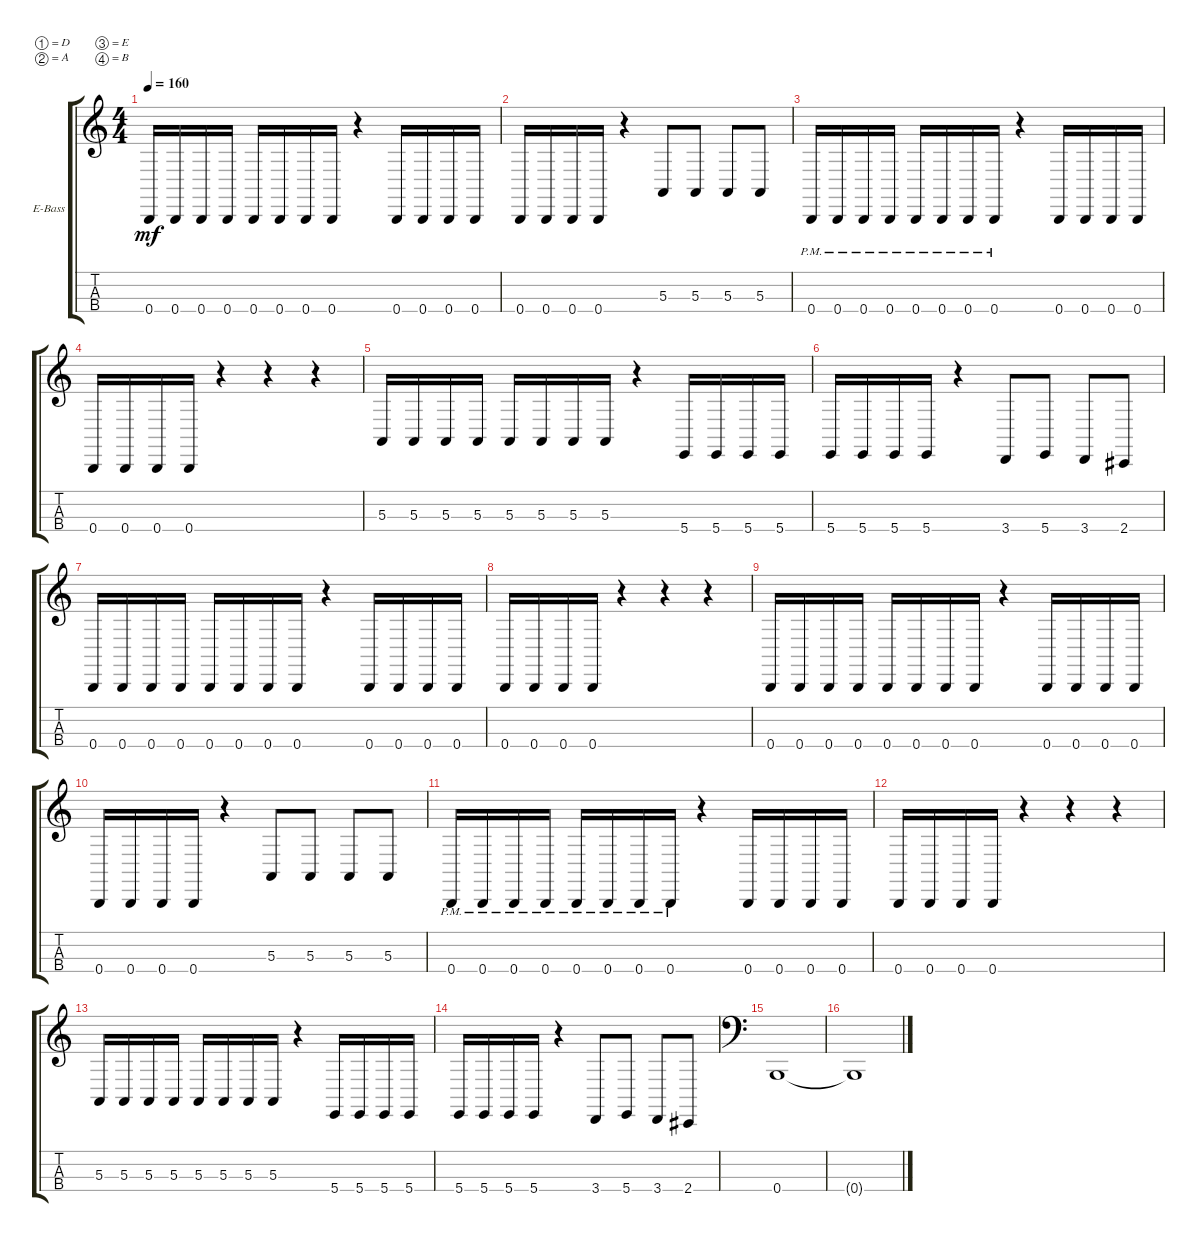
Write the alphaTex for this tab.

\bracketExtendMode groupsimilarinstruments
\firstSystemTrackNameOrientation horizontal
\otherSystemsTrackNameOrientation horizontal
\track ("Bass" "E-Bass") {instrument electricbassfinger}
\staff {score tabs}
\tuning (D2 A1 E1 B0)
\ts (4 4)
\tempo 160
\clef g2
\ks c
0.4.16{dy mf} 0.4.16 0.4.16 0.4.16 0.4.16 0.4.16 0.4.16 0.4.16 r.4 0.4.16 0.4.16 0.4.16 0.4.16 |
0.4.16 0.4.16 0.4.16 0.4.16 r.4 5.3.8 5.3.8 5.3.8 5.3.8 |
0.4{pm}.16 0.4{pm}.16 0.4{pm}.16 0.4{pm}.16 0.4{pm}.16 0.4{pm}.16 0.4{pm}.16 0.4{pm}.16 r.4 0.4.16 0.4.16 0.4.16 0.4.16 |
0.4.16 0.4.16 0.4.16 0.4.16 r.4 r.4 r.4 |
5.3.16 5.3.16 5.3.16 5.3.16 5.3.16 5.3.16 5.3.16 5.3.16 r.4 5.4.16 5.4.16 5.4.16 5.4.16 |
5.4.16 5.4.16 5.4.16 5.4.16 r.4 3.4.8 5.4.8 3.4.8 2.4.8 |
0.4.16 0.4.16 0.4.16 0.4.16 0.4.16 0.4.16 0.4.16 0.4.16 r.4 0.4.16 0.4.16 0.4.16 0.4.16 |
0.4.16 0.4.16 0.4.16 0.4.16 r.4 r.4 r.4 |
0.4.16 0.4.16 0.4.16 0.4.16 0.4.16 0.4.16 0.4.16 0.4.16 r.4 0.4.16 0.4.16 0.4.16 0.4.16 |
0.4.16 0.4.16 0.4.16 0.4.16 r.4 5.3.8 5.3.8 5.3.8 5.3.8 |
0.4{pm}.16 0.4{pm}.16 0.4{pm}.16 0.4{pm}.16 0.4{pm}.16 0.4{pm}.16 0.4{pm}.16 0.4{pm}.16 r.4 0.4.16 0.4.16 0.4.16 0.4.16 |
0.4.16 0.4.16 0.4.16 0.4.16 r.4 r.4 r.4 |
5.3.16 5.3.16 5.3.16 5.3.16 5.3.16 5.3.16 5.3.16 5.3.16 r.4 5.4.16 5.4.16 5.4.16 5.4.16 |
5.4.16 5.4.16 5.4.16 5.4.16 r.4 3.4.8 5.4.8 3.4.8 2.4.8 |
\clef f4
0.4.1 |
0.4{t}.1
